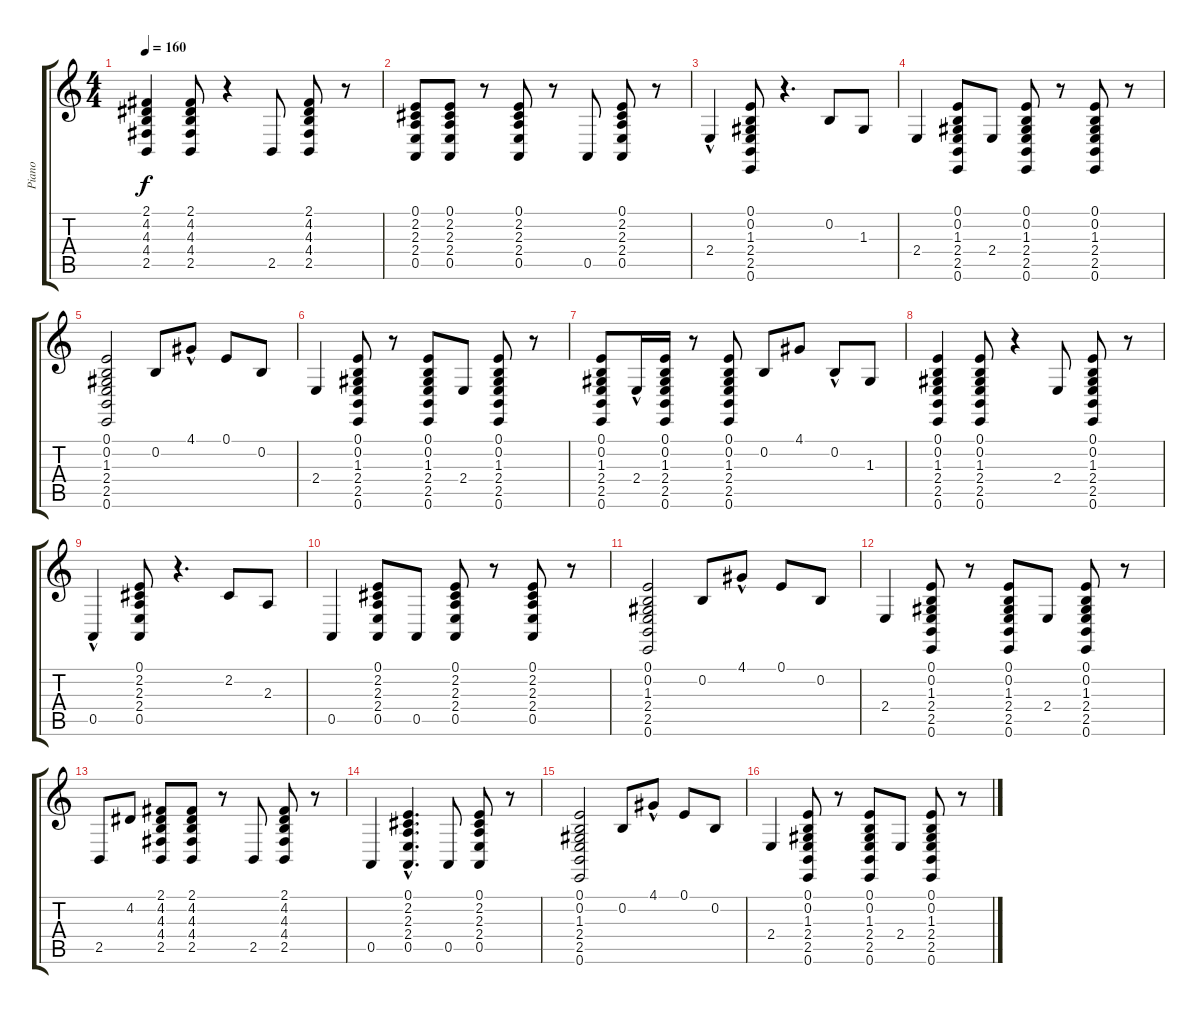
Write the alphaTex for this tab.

\track ("Piano   " "Piano   ") {instrument acousticgrandpiano}
\staff {score tabs}
\tuning (E4 B3 G3 D3 A2 E2) {hide}
\ts (4 4)
\tempo 160
\clef g2
\ks c
(2.1 4.2 4.3 4.4 2.5).4{dy f} (2.1 4.2 4.3 4.4 2.5).8 r.4 2.5.8 (2.1 4.2 4.3 4.4 2.5).8 r.8 |
(0.1 2.2 2.3 2.4 0.5).8 (0.1 2.2 2.3 2.4 0.5).8 r.8 (0.1 2.2 2.3 2.4 0.5).8 r.8 0.5.8 (0.1 2.2 2.3 2.4 0.5).8 r.8 |
2.4{hac}.4 (0.1 0.2 1.3 2.4 2.5 0.6).8 r.4{d} 0.2.8 1.3.8 |
2.4.4 (0.1 0.2 1.3 2.4 2.5 0.6).8 2.4.8 (0.1 0.2 1.3 2.4 2.5 0.6).8 r.8 (0.1 0.2 1.3 2.4 2.5 0.6).8 r.8 |
(0.1 0.2 1.3 2.4 2.5 0.6).2 0.2.8 4.1{hac}.8 0.1.8 0.2.8 |
2.4.4 (0.1 0.2 1.3 2.4 2.5 0.6).8 r.8 (0.1 0.2 1.3 2.4 2.5 0.6).8 2.4.8 (0.1 0.2 1.3 2.4 2.5 0.6).8 r.8 |
(0.1 0.2 1.3 2.4 2.5 0.6).8 2.4{hac}.16 (0.1 0.2 1.3 2.4 2.5 0.6).16 r.8 (0.1 0.2 1.3 2.4 2.5 0.6).8 0.2.8 4.1.8 0.2{hac}.8 1.3.8 |
(0.1 0.2 1.3 2.4 2.5 0.6).4 (0.1 0.2 1.3 2.4 2.5 0.6).8 r.4 2.4.8 (0.1 0.2 1.3 2.4 2.5 0.6).8 r.8 |
0.5{hac}.4 (0.1 2.2 2.3 2.4 0.5).8 r.4{d} 2.2.8 2.3.8 |
0.5.4 (0.1 2.2 2.3 2.4 0.5).8 0.5.8 (0.1 2.2 2.3 2.4 0.5).8 r.8 (0.1 2.2 2.3 2.4 0.5).8 r.8 |
(0.1 0.2 1.3 2.4 2.5 0.6).2 0.2.8 4.1{hac}.8 0.1.8 0.2.8 |
2.4.4 (0.1 0.2 1.3 2.4 2.5 0.6).8 r.8 (0.1 0.2 1.3 2.4 2.5 0.6).8 2.4.8 (0.1 0.2 1.3 2.4 2.5 0.6).8 r.8 |
2.5.8 4.2.8 (2.1 4.2 4.3 4.4 2.5).8 (2.1 4.2 4.3 4.4 2.5).8 r.8 2.5.8 (2.1 4.2 4.3 4.4 2.5).8 r.8 |
0.5.4 (0.1{hac} 2.2{hac} 2.3{hac} 2.4{hac} 0.5{hac}).4{d} 0.5.8 (0.1 2.2 2.3 2.4 0.5).8 r.8 |
(0.1 0.2 1.3 2.4 2.5 0.6).2 0.2.8 4.1{hac}.8 0.1.8 0.2.8 |
2.4.4 (0.1 0.2 1.3 2.4 2.5 0.6).8 r.8 (0.1 0.2 1.3 2.4 2.5 0.6).8 2.4.8 (0.1 0.2 1.3 2.4 2.5 0.6).8 r.8
